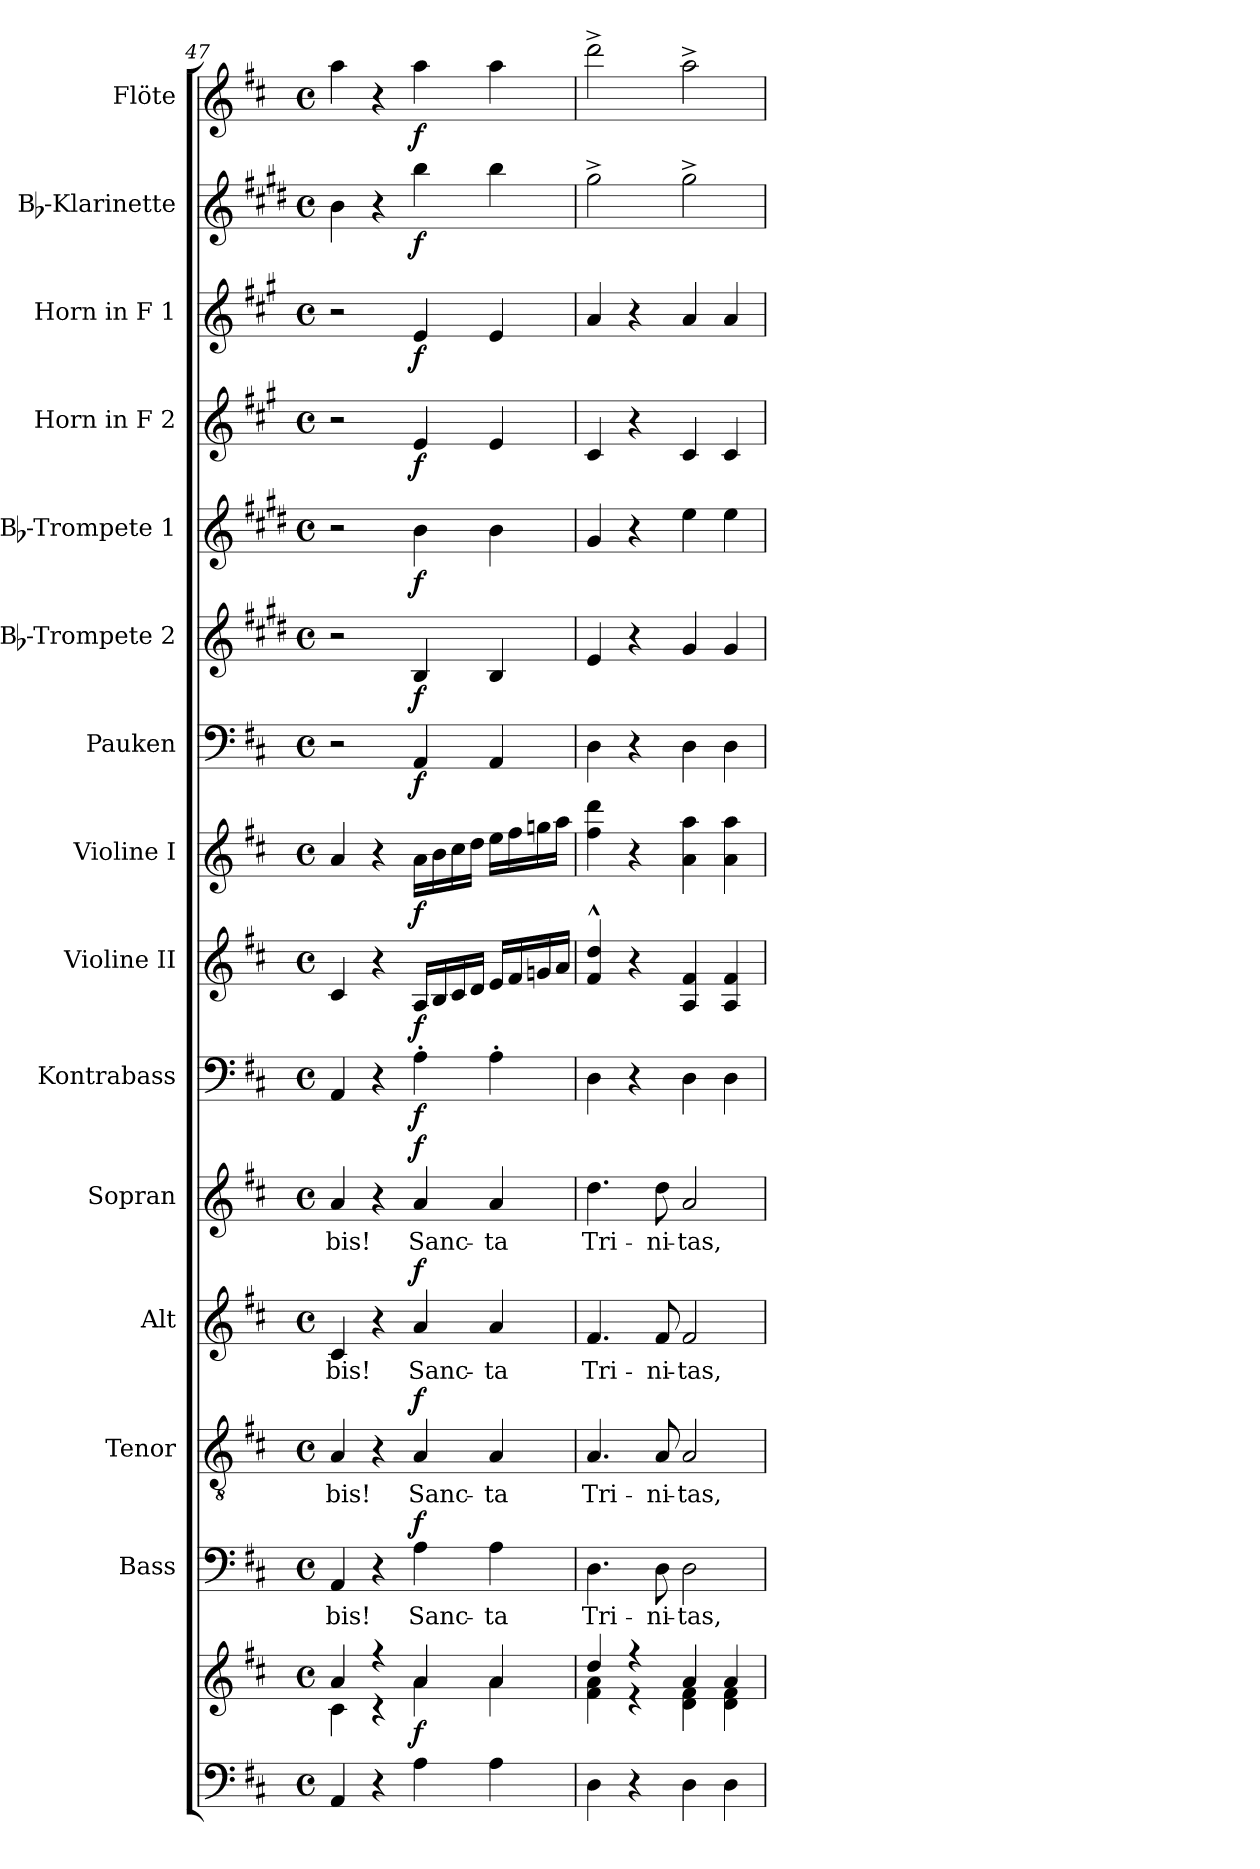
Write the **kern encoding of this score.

**kern	**kern	**dynam	**kern	**text	**dynam	**kern	**text	**dynam	**kern	**text	**dynam	**kern	**text	**dynam	**kern	**dynam	**kern	**dynam	**kern	**dynam	**kern	**dynam	**kern	**dynam	**kern	**dynam	**kern	**dynam	**kern	**dynam	**kern	**dynam	**kern	**dynam
*part15	*part15	*part15	*part14	*part14	*part14	*part13	*part13	*part13	*part12	*part12	*part12	*part11	*part11	*part11	*part10	*part10	*part9	*part9	*part8	*part8	*part7	*part7	*part6	*part6	*part5	*part5	*part4	*part4	*part3	*part3	*part2	*part2	*part1	*part1
*staff16	*staff15	*staff15/16	*staff14	*staff14	*staff14	*staff13	*staff13	*staff13	*staff12	*staff12	*staff12	*staff11	*staff11	*staff11	*staff10	*staff10	*staff9	*staff9	*staff8	*staff8	*staff7	*staff7	*staff6	*staff6	*staff5	*staff5	*staff4	*staff4	*staff3	*staff3	*staff2	*staff2	*staff1	*staff1
*	*	*	*I"Bass	*	*	*I"Tenor	*	*	*I"Alt	*	*	*I"Sopran	*	*	*I"Kontrabass	*	*I"Violine II	*	*I"Violine I	*	*I"Pauken	*	*I"Bb-Trompete 2	*	*I"Bb-Trompete 1	*	*I"Horn in F 2	*	*I"Horn in F 1	*	*I"Bb-Klarinette	*	*I"Flöte	*
*	*	*	*I'B.	*	*	*I'T.	*	*	*I'A.	*	*	*I'S.	*	*	*I'Kb.	*	*I'Vl. II	*	*I'Vl. I	*	*I'Pk.	*	*I'Bb Trp. 2	*	*I'Bb Trp. 1	*	*	*	*	*	*I'Bb Kl.	*	*I'Fl.	*
*clefF4	*clefG2	*	*clefF4	*	*	*clefGv2	*	*	*clefG2	*	*	*clefG2	*	*	*clefF4	*	*clefG2	*	*clefG2	*	*clefF4	*	*clefG2	*	*clefG2	*	*clefG2	*	*clefG2	*	*clefG2	*	*clefG2	*
*	*	*	*	*	*	*	*	*	*	*	*	*	*	*	*ITrd7c12	*	*	*	*	*	*	*	*ITrd1c2	*	*ITrd1c2	*	*ITrd4c7	*	*ITrd4c7	*	*ITrd1c2	*	*	*
*k[f#c#]	*k[f#c#]	*	*k[f#c#]	*	*	*k[f#c#]	*	*	*k[f#c#]	*	*	*k[f#c#]	*	*	*k[f#c#]	*	*k[f#c#]	*	*k[f#c#]	*	*k[f#c#]	*	*k[f#c#]	*	*k[f#c#]	*	*k[f#c#]	*	*k[f#c#]	*	*k[f#c#]	*	*k[f#c#]	*
*D:	*D:	*	*D:	*	*	*D:	*	*	*D:	*	*	*D:	*	*	*D:	*	*D:	*	*D:	*	*D:	*	*D:	*	*D:	*	*D:	*	*D:	*	*D:	*	*D:	*
*M4/4	*M4/4	*	*M4/4	*	*	*M4/4	*	*	*M4/4	*	*	*M4/4	*	*	*M4/4	*	*M4/4	*	*M4/4	*	*M4/4	*	*M4/4	*	*M4/4	*	*M4/4	*	*M4/4	*	*M4/4	*	*M4/4	*
*met(c)	*met(c)	*	*met(c)	*	*	*met(c)	*	*	*met(c)	*	*	*met(c)	*	*	*met(c)	*	*met(c)	*	*met(c)	*	*met(c)	*	*met(c)	*	*met(c)	*	*met(c)	*	*met(c)	*	*met(c)	*	*met(c)	*
=47	=47	=47	=47	=47	=47	=47	=47	=47	=47	=47	=47	=47	=47	=47	=47	=47	=47	=47	=47	=47	=47	=47	=47	=47	=47	=47	=47	=47	=47	=47	=47	=47	=47	=47
*	*^	*	*	*	*	*	*	*	*	*	*	*	*	*	*	*	*	*	*	*	*	*	*	*	*	*	*	*	*	*	*	*	*	*
!	!	!	!	!	!LO:LY:b	!	!	!LO:LY:b	!	!	!LO:LY:b	!	!	!LO:LY:b	!	!	!	!	!	!	!	!	!	!	!	!	!	!	!	!	!	!	!	!	!
4AA/	4a/	4c#\	.	4AA/	-bis!	.	4A/	-bis!	.	4c#/	-bis!	.	4a/	-bis!	.	4AAA/	.	4c#/	.	4a/	.	2r	.	2r	.	2r	.	2r	.	2r	.	4a\	.	4aa\	.
4r	4r	4r	.	4r	.	.	4r	.	.	4r	.	.	4r	.	.	4r	.	4r	.	4r	.	.	.	.	.	.	.	.	.	.	.	4r	.	4r	.
!	!	!	!LO:DY:b	!	!LO:LY:b	!LO:DY:a	!	!LO:LY:b	!LO:DY:a	!	!LO:LY:b	!LO:DY:a	!	!LO:LY:b	!LO:DY:a	!	!LO:DY:b	!	!LO:DY:b	!	!LO:DY:b	!	!LO:DY:b	!	!LO:DY:b	!	!LO:DY:b	!	!LO:DY:b	!	!LO:DY:b	!	!LO:DY:b	!	!LO:DY:b
4A\	4a/	4a\	f	4A\	Sanc-	f	4A/	Sanc-	f	4a/	Sanc-	f	4a/	Sanc-	f	4AA'>\	f	16A/LL	f	16a\LL	f	4AA/	f	4A/	f	4a\	f	4A/	f	4A/	f	4aa\	f	4aa\	f
.	.	.	.	.	.	.	.	.	.	.	.	.	.	.	.	.	.	16B/	.	16b\	.	.	.	.	.	.	.	.	.	.	.	.	.	.	.
.	.	.	.	.	.	.	.	.	.	.	.	.	.	.	.	.	.	16c#/	.	16cc#\	.	.	.	.	.	.	.	.	.	.	.	.	.	.	.
.	.	.	.	.	.	.	.	.	.	.	.	.	.	.	.	.	.	16d/JJ	.	16dd\JJ	.	.	.	.	.	.	.	.	.	.	.	.	.	.	.
!	!	!	!	!	!LO:LY:b	!	!	!LO:LY:b	!	!	!LO:LY:b	!	!	!LO:LY:b	!	!	!	!	!	!	!	!	!	!	!	!	!	!	!	!	!	!	!	!	!
4A\	4a/	4a\	.	4A\	-ta	.	4A/	-ta	.	4a/	-ta	.	4a/	-ta	.	4AA'>\	.	16e/LL	.	16ee\LL	.	4AA/	.	4A/	.	4a\	.	4A/	.	4A/	.	4aa\	.	4aa\	.
.	.	.	.	.	.	.	.	.	.	.	.	.	.	.	.	.	.	16f#/	.	16ff#\	.	.	.	.	.	.	.	.	.	.	.	.	.	.	.
.	.	.	.	.	.	.	.	.	.	.	.	.	.	.	.	.	.	16gn/	.	16ggn\	.	.	.	.	.	.	.	.	.	.	.	.	.	.	.
.	.	.	.	.	.	.	.	.	.	.	.	.	.	.	.	.	.	16a/JJ	.	16aa\JJ	.	.	.	.	.	.	.	.	.	.	.	.	.	.	.
!!LO:PB:g=z
=48	=48	=48	=48	=48	=48	=48	=48	=48	=48	=48	=48	=48	=48	=48	=48	=48	=48	=48	=48	=48	=48	=48	=48	=48	=48	=48	=48	=48	=48	=48	=48	=48	=48	=48	=48
!	!	!	!	!	!LO:LY:b	!	!	!LO:LY:b	!	!	!LO:LY:b	!	!	!LO:LY:b	!	!	!	!	!	!	!	!	!	!	!	!	!	!	!	!	!	!	!	!	!
4D\	4dd/	4f#\ 4a\	.	4.D\	Tri-	.	4.A/	Tri-	.	4.f#/	Tri-	.	4.dd\	Tri-	.	4DD\	.	4f#/^^< 4dd/^^<	.	4ff#\ 4ddd\	.	4D\	.	4d/	.	4f#/	.	4F#/	.	4d/	.	2ff#^>\	.	2ddd^>\	.
4r	4r	4r	.	.	.	.	.	.	.	.	.	.	.	.	.	4r	.	4r	.	4r	.	4r	.	4r	.	4r	.	4r	.	4r	.	.	.	.	.
!	!	!	!	!	!LO:LY:b	!	!	!LO:LY:b	!	!	!LO:LY:b	!	!	!LO:LY:b	!	!	!	!	!	!	!	!	!	!	!	!	!	!	!	!	!	!	!	!	!
.	.	.	.	8D\	-ni-	.	8A/	-ni-	.	8f#/	-ni-	.	8dd\	-ni-	.	.	.	.	.	.	.	.	.	.	.	.	.	.	.	.	.	.	.	.	.
!	!	!	!	!	!LO:LY:b	!	!	!LO:LY:b	!	!	!LO:LY:b	!	!	!LO:LY:b	!	!	!	!	!	!	!	!	!	!	!	!	!	!	!	!	!	!	!	!	!
4D\	4a/	4d\ 4f#\	.	2D\	-tas,	.	2A/	-tas,	.	2f#/	-tas,	.	2a/	-tas,	.	4DD\	.	4A/ 4f#/	.	4a\ 4aa\	.	4D\	.	4f#/	.	4dd\	.	4F#/	.	4d/	.	2ff#^>\	.	2aa^>\	.
4D\	4a/	4d\ 4f#\	.	.	.	.	.	.	.	.	.	.	.	.	.	4DD\	.	4A/ 4f#/	.	4a\ 4aa\	.	4D\	.	4f#/	.	4dd\	.	4F#/	.	4d/	.	.	.	.	.
*	*v	*v	*	*	*	*	*	*	*	*	*	*	*	*	*	*	*	*	*	*	*	*	*	*	*	*	*	*	*	*	*	*	*	*	*
=	=	=	=	=	=	=	=	=	=	=	=	=	=	=	=	=	=	=	=	=	=	=	=	=	=	=	=	=	=	=	=	=	=	=
*-	*-	*-	*-	*-	*-	*-	*-	*-	*-	*-	*-	*-	*-	*-	*-	*-	*-	*-	*-	*-	*-	*-	*-	*-	*-	*-	*-	*-	*-	*-	*-	*-	*-	*-
